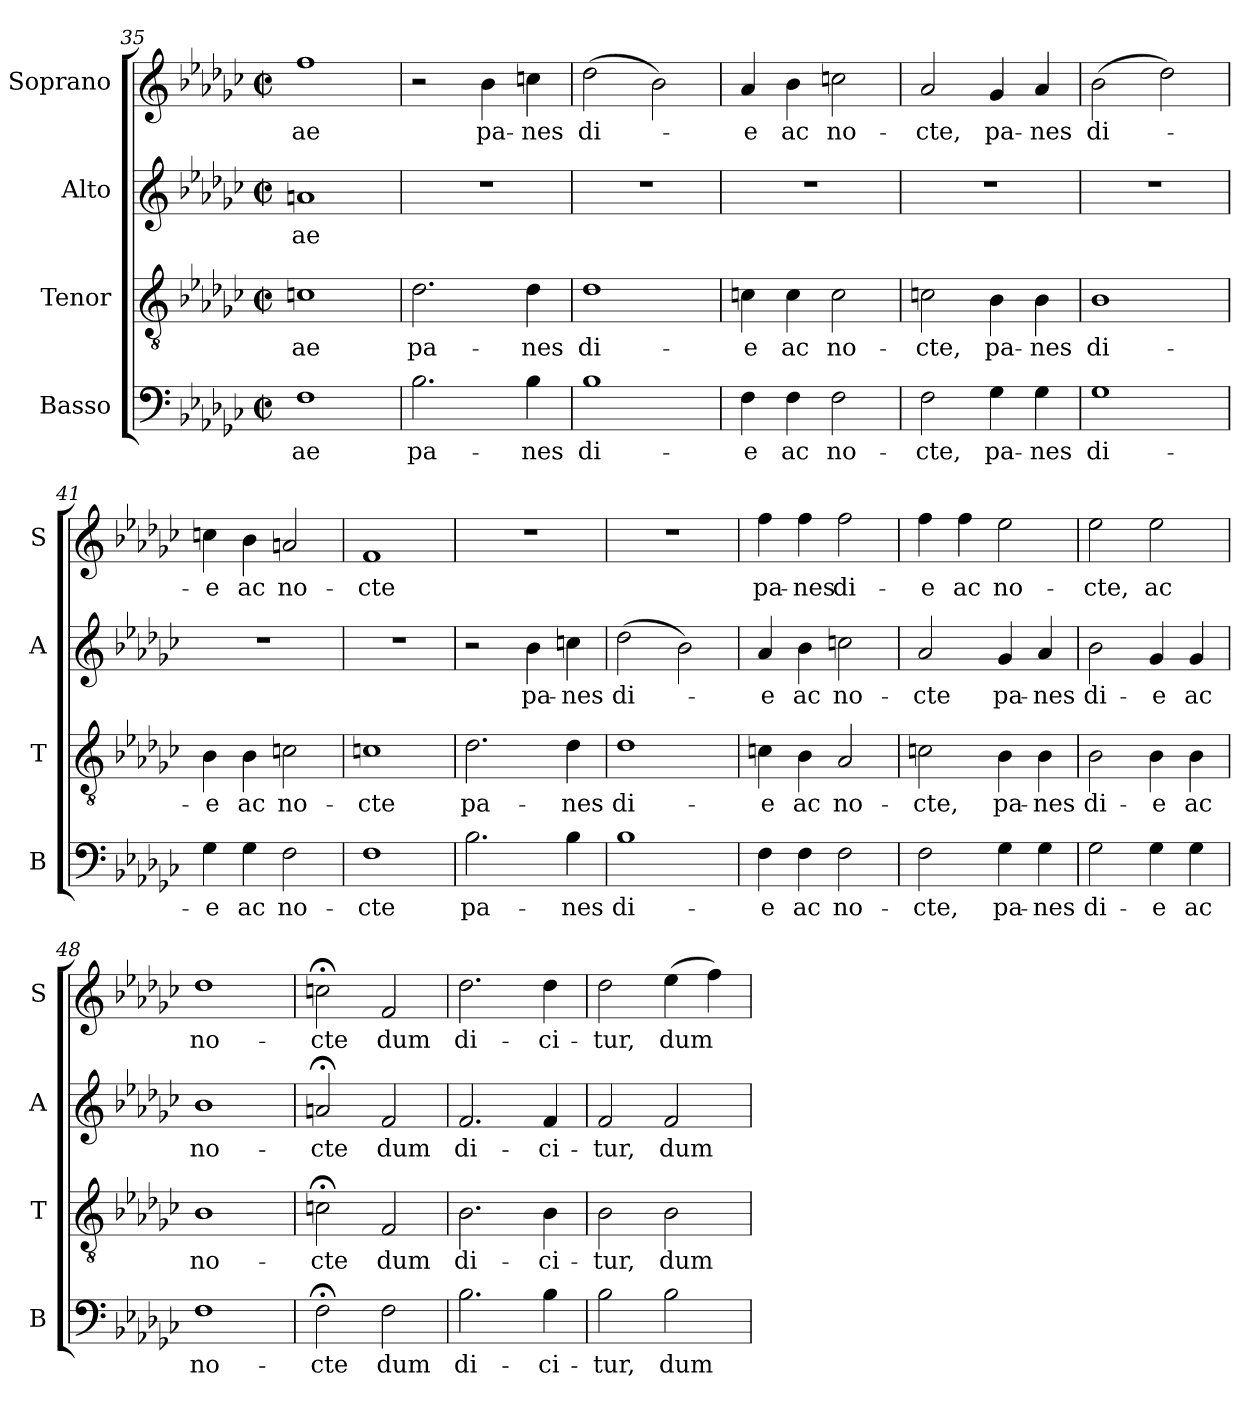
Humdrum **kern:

**kern	**text	**kern	**text	**kern	**text	**kern	**text
*part4	*part4	*part3	*part3	*part2	*part2	*part1	*part1
*staff4	*staff4	*staff3	*staff3	*staff2	*staff2	*staff1	*staff1
*I"Basso	*	*I"Tenor	*	*I"Alto	*	*I"Soprano	*
*I'B	*	*I'T	*	*I'A	*	*I'S	*
*clefF4	*	*clefGv2	*	*clefG2	*	*clefG2	*
*k[b-e-a-d-g-c-]	*	*k[b-e-a-d-g-c-]	*	*k[b-e-a-d-g-c-]	*	*k[b-e-a-d-g-c-]	*
*G-:	*	*G-:	*	*G-:	*	*G-:	*
*M2/2	*	*M2/2	*	*M2/2	*	*M2/2	*
*met(c|)	*	*met(c|)	*	*met(c|)	*	*met(c|)	*
=35	=35	=35	=35	=35	=35	=35	=35
!	!LO:LY:b:cj	!	!LO:LY:b:cj	!	!LO:LY:b:cj	!	!LO:LY:b:cj
1F	-ae	1cn	-ae	1an	-ae	1ff	-ae
!!LO:LB:g=z
=36	=36	=36	=36	=36	=36	=36	=36
!	!LO:LY:b:cj	!	!LO:LY:b:cj	!	!	!	!
2.B-\	pa-	2.d-\	pa-	1r	.	2r	.
!	!	!	!	!	!	!	!LO:LY:b:cj
.	.	.	.	.	.	4b-\	pa-
!	!LO:LY:b:cj	!	!LO:LY:b:cj	!	!	!	!LO:LY:b:cj
4B-\	-nes	4d-\	-nes	.	.	4ccn\	-nes
=37	=37	=37	=37	=37	=37	=37	=37
!	!LO:LY:b:cj	!	!LO:LY:b:cj	!	!	!	!LO:LY:b:cj
1B-	di-	1d-	di-	1r	.	(>2dd-\	di-
.	.	.	.	.	.	2b-\)	.
=38	=38	=38	=38	=38	=38	=38	=38
!	!LO:LY:b:cj	!	!LO:LY:b:cj	!	!	!	!LO:LY:b:cj
4F\	-e	4cn\	-e	1r	.	4a-/	-e
!	!LO:LY:b:cj	!	!LO:LY:b:cj	!	!	!	!LO:LY:b:cj
4F\	ac	4c\	ac	.	.	4b-\	ac
!	!LO:LY:b:cj	!	!LO:LY:b:cj	!	!	!	!LO:LY:b:cj
2F\	no-	2c\	no-	.	.	2ccn\	no-
=39	=39	=39	=39	=39	=39	=39	=39
!	!LO:LY:b:cj	!	!LO:LY:b:cj	!	!	!	!LO:LY:b:cj
2F\	-cte,	2cn\	-cte,	1r	.	2a-/	-cte,
!	!LO:LY:b:cj	!	!LO:LY:b:cj	!	!	!	!LO:LY:b:cj
4G-\	pa-	4B-\	pa-	.	.	4g-/	pa-
!	!LO:LY:b:cj	!	!LO:LY:b:cj	!	!	!	!LO:LY:b:cj
4G-\	-nes	4B-\	-nes	.	.	4a-/	-nes
=40	=40	=40	=40	=40	=40	=40	=40
!	!LO:LY:b:cj	!	!LO:LY:b:cj	!	!	!	!LO:LY:b:cj
1G-	di-	1B-	di-	1r	.	(>2b-\	di-
.	.	.	.	.	.	2dd-\)	.
!!LO:LB:g=z
=41	=41	=41	=41	=41	=41	=41	=41
!	!LO:LY:b:cj	!	!LO:LY:b:cj	!	!	!	!LO:LY:b:cj
4G-\	-e	4B-\	-e	1r	.	4ccn\	-e
!	!LO:LY:b:cj	!	!LO:LY:b:cj	!	!	!	!LO:LY:b:cj
4G-\	ac	4B-\	ac	.	.	4b-\	ac
!	!LO:LY:b:cj	!	!LO:LY:b:cj	!	!	!	!LO:LY:b:cj
2F\	no-	2cn\	no-	.	.	2an/	no-
=42	=42	=42	=42	=42	=42	=42	=42
!	!LO:LY:b:cj	!	!LO:LY:b:cj	!	!	!	!LO:LY:b:cj
1F	-cte	1cn	-cte	1r	.	1f	-cte
=43	=43	=43	=43	=43	=43	=43	=43
!	!LO:LY:b:cj	!	!LO:LY:b:cj	!	!	!	!
2.B-\	pa-	2.d-\	pa-	2r	.	1r	.
!	!	!	!	!	!LO:LY:b:cj	!	!
.	.	.	.	4b-\	pa-	.	.
!	!LO:LY:b:cj	!	!LO:LY:b:cj	!	!LO:LY:b:cj	!	!
4B-\	-nes	4d-\	-nes	4ccn\	-nes	.	.
=44	=44	=44	=44	=44	=44	=44	=44
!	!LO:LY:b:cj	!	!LO:LY:b:cj	!	!LO:LY:b:cj	!	!
1B-	di-	1d-	di-	(>2dd-\	di-	1r	.
.	.	.	.	2b-\)	.	.	.
=45	=45	=45	=45	=45	=45	=45	=45
!	!LO:LY:b:cj	!	!LO:LY:b:cj	!	!LO:LY:b:cj	!	!LO:LY:b:cj
4F\	-e	4cn\	-e	4a-/	-e	4ff\	pa-
!	!LO:LY:b:cj	!	!LO:LY:b:cj	!	!LO:LY:b:cj	!	!LO:LY:b:cj
4F\	ac	4B-\	ac	4b-\	ac	4ff\	-nes
!	!LO:LY:b:cj	!	!LO:LY:b:cj	!	!LO:LY:b:cj	!	!LO:LY:b:cj
2F\	no-	2A-/	no-	2ccn\	no-	2ff\	di-
!!LO:PB:g=z
=46	=46	=46	=46	=46	=46	=46	=46
!	!LO:LY:b:cj	!	!LO:LY:b:cj	!	!LO:LY:b:cj	!	!LO:LY:b:cj
2F\	-cte,	2cn\	-cte,	2a-/	-cte	4ff\	-e
!	!	!	!	!	!	!	!LO:LY:b:cj
.	.	.	.	.	.	4ff\	ac
!	!LO:LY:b:cj	!	!LO:LY:b:cj	!	!LO:LY:b:cj	!	!LO:LY:b:cj
4G-\	pa-	4B-\	pa-	4g-/	pa-	2ee-\	no-
!	!LO:LY:b:cj	!	!LO:LY:b:cj	!	!LO:LY:b:cj	!	!
4G-\	-nes	4B-\	-nes	4a-/	-nes	.	.
=47	=47	=47	=47	=47	=47	=47	=47
!	!LO:LY:b:cj	!	!LO:LY:b:cj	!	!LO:LY:b:cj	!	!LO:LY:b:cj
2G-\	di-	2B-\	di-	2b-\	di-	2ee-\	-cte,
!	!LO:LY:b:cj	!	!LO:LY:b:cj	!	!LO:LY:b:cj	!	!LO:LY:b:cj
4G-\	-e	4B-\	-e	4g-/	-e	2ee-\	ac
!	!LO:LY:b:cj	!	!LO:LY:b:cj	!	!LO:LY:b:cj	!	!
4G-\	ac	4B-\	ac	4g-/	ac	.	.
=48	=48	=48	=48	=48	=48	=48	=48
!	!LO:LY:b:cj	!	!LO:LY:b:cj	!	!LO:LY:b:cj	!	!LO:LY:b:cj
1F	no-	1B-	no-	1b-	no-	1dd-	no-
=49	=49	=49	=49	=49	=49	=49	=49
!	!LO:LY:b:cj	!	!LO:LY:b:cj	!	!LO:LY:b:cj	!	!LO:LY:b:cj
2F;<\	-cte	2cn;<\	-cte	2an;</	-cte	2ccn;<\	-cte
!	!LO:LY:b:cj	!	!LO:LY:b:cj	!	!LO:LY:b:cj	!	!LO:LY:b:cj
2F\	dum	2F/	dum	2f/	dum	2f/	dum
=50	=50	=50	=50	=50	=50	=50	=50
!	!LO:LY:b:cj	!	!LO:LY:b:cj	!	!LO:LY:b:cj	!	!LO:LY:b:cj
2.B-\	di-	2.B-\	di-	2.f/	di-	2.dd-\	di-
!	!LO:LY:b:cj	!	!LO:LY:b:cj	!	!LO:LY:b:cj	!	!LO:LY:b:cj
4B-\	-ci-	4B-\	-ci-	4f/	-ci-	4dd-\	-ci-
!!LO:LB:g=z
=51	=51	=51	=51	=51	=51	=51	=51
!	!LO:LY:b:cj	!	!LO:LY:b:cj	!	!LO:LY:b:cj	!	!LO:LY:b:cj
2B-\	-tur,	2B-\	-tur,	2f/	-tur,	2dd-\	-tur,
!	!LO:LY:b:cj	!	!LO:LY:b:cj	!	!LO:LY:b:cj	!	!LO:LY:b
2B-\	dum	2B-\	dum	2f/	dum	(>4ee-\	dum
.	.	.	.	.	.	4ff\)	.
=	=	=	=	=	=	=	=
*-	*-	*-	*-	*-	*-	*-	*-
